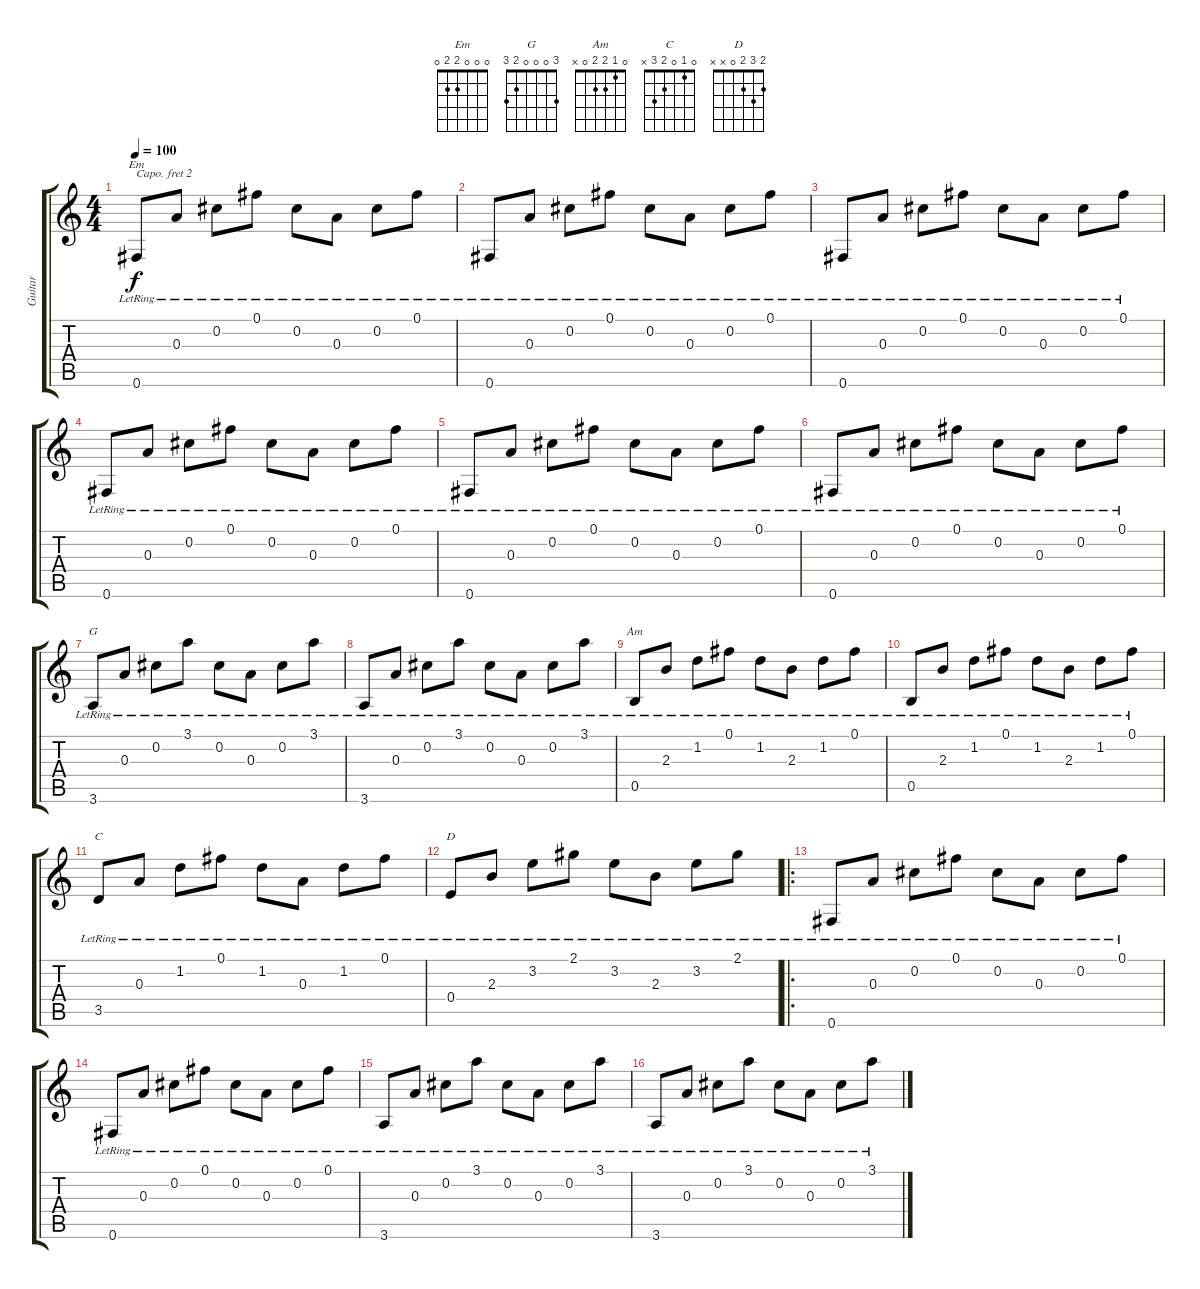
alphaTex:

\track ("Guitar" "Guitar") {instrument acousticguitarsteel}
\staff {score tabs}
\capo 2
\tuning (E4 B3 G3 D3 A2 E2) {hide}
\chord ("Em" 0 0 0 2 2 0)
\chord ("G" 3 0 0 0 2 3)
\chord ("Am" 0 1 2 2 0 x)
\chord ("C" 0 1 0 2 3 x)
\chord ("D" 2 3 2 0 x x)
\ts (4 4)
\tempo 100
\clef g2
\ks c
0.6{lr}.8{ch "Em" dy f} 0.3{lr}.8 0.2{lr}.8 0.1{lr}.8 0.2{lr}.8 0.3{lr}.8 0.2{lr}.8 0.1{lr}.8 |
0.6{lr}.8 0.3{lr}.8 0.2{lr}.8 0.1{lr}.8 0.2{lr}.8 0.3{lr}.8 0.2{lr}.8 0.1{lr}.8 |
0.6{lr}.8 0.3{lr}.8 0.2{lr}.8 0.1{lr}.8 0.2{lr}.8 0.3{lr}.8 0.2{lr}.8 0.1{lr}.8 |
0.6{lr}.8 0.3{lr}.8 0.2{lr}.8 0.1{lr}.8 0.2{lr}.8 0.3{lr}.8 0.2{lr}.8 0.1{lr}.8 |
0.6{lr}.8 0.3{lr}.8 0.2{lr}.8 0.1{lr}.8 0.2{lr}.8 0.3{lr}.8 0.2{lr}.8 0.1{lr}.8 |
0.6{lr}.8 0.3{lr}.8 0.2{lr}.8 0.1{lr}.8 0.2{lr}.8 0.3{lr}.8 0.2{lr}.8 0.1{lr}.8 |
3.6{lr}.8{ch "G"} 0.3{lr}.8 0.2{lr}.8 3.1{lr}.8 0.2{lr}.8 0.3{lr}.8 0.2{lr}.8 3.1{lr}.8 |
3.6{lr}.8 0.3{lr}.8 0.2{lr}.8 3.1{lr}.8 0.2{lr}.8 0.3{lr}.8 0.2{lr}.8 3.1{lr}.8 |
0.5{lr}.8{ch "Am"} 2.3{lr}.8 1.2{lr}.8 0.1{lr}.8 1.2{lr}.8 2.3{lr}.8 1.2{lr}.8 0.1{lr}.8 |
0.5{lr}.8 2.3{lr}.8 1.2{lr}.8 0.1{lr}.8 1.2{lr}.8 2.3{lr}.8 1.2{lr}.8 0.1{lr}.8 |
3.5{lr}.8{ch "C"} 0.3{lr}.8 1.2{lr}.8 0.1{lr}.8 1.2{lr}.8 0.3{lr}.8 1.2{lr}.8 0.1{lr}.8 |
0.4{lr}.8{ch "D"} 2.3{lr}.8 3.2{lr}.8 2.1{lr}.8 3.2{lr}.8 2.3{lr}.8 3.2{lr}.8 2.1{lr}.8 |
\ro
0.6{lr}.8 0.3{lr}.8 0.2{lr}.8 0.1{lr}.8 0.2{lr}.8 0.3{lr}.8 0.2{lr}.8 0.1{lr}.8 |
0.6{lr}.8 0.3{lr}.8 0.2{lr}.8 0.1{lr}.8 0.2{lr}.8 0.3{lr}.8 0.2{lr}.8 0.1{lr}.8 |
3.6{lr}.8 0.3{lr}.8 0.2{lr}.8 3.1{lr}.8 0.2{lr}.8 0.3{lr}.8 0.2{lr}.8 3.1{lr}.8 |
3.6{lr}.8 0.3{lr}.8 0.2{lr}.8 3.1{lr}.8 0.2{lr}.8 0.3{lr}.8 0.2{lr}.8 3.1{lr}.8
